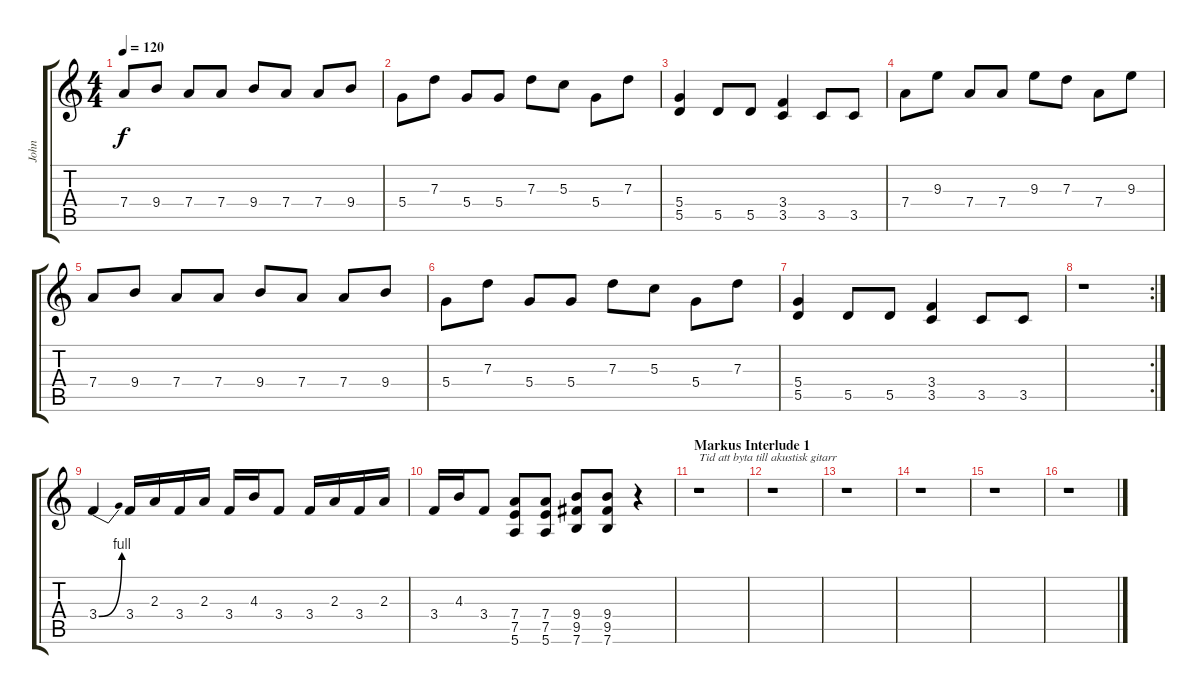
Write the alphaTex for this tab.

\track ("John" "John") {instrument distortionguitar}
\staff {score tabs}
\tuning (E4 B3 G3 D3 A2 E2) {hide}
\ts (4 4)
\tempo 120
\clef g2
\ks c
7.4.8{dy f} 9.4.8 7.4.8 7.4.8 9.4.8 7.4.8 7.4.8 9.4.8 |
5.4.8 7.3.8 5.4.8 5.4.8 7.3.8 5.3.8 5.4.8 7.3.8 |
(5.4 5.5).4 5.5.8 5.5.8 (3.4 3.5).4 3.5.8 3.5.8 |
7.4.8 9.3.8 7.4.8 7.4.8 9.3.8 7.3.8 7.4.8 9.3.8 |
7.4.8 9.4.8 7.4.8 7.4.8 9.4.8 7.4.8 7.4.8 9.4.8 |
5.4.8 7.3.8 5.4.8 5.4.8 7.3.8 5.3.8 5.4.8 7.3.8 |
(5.4 5.5).4 5.5.8 5.5.8 (3.4 3.5).4 3.5.8 3.5.8 |
\rc 2
r.1 |
3.4{be (bend 0 0 60 4)}.4 3.4.16 2.3.16 3.4.16 2.3.16 3.4.16 4.3.16 3.4.8 3.4.16 2.3.16 3.4.16 2.3.16 |
3.4.16 4.3.16 3.4.8 (7.4 7.5 5.6).8 (7.4 7.5 5.6).8 (9.4 9.5 7.6).8 (9.4 9.5 7.6).8 r.4 |
\section ("" "Markus Interlude 1")
r.1{txt "Tid att byta till akustisk gitarr"} |
r.1 |
r.1 |
r.1 |
r.1 |
r.1
